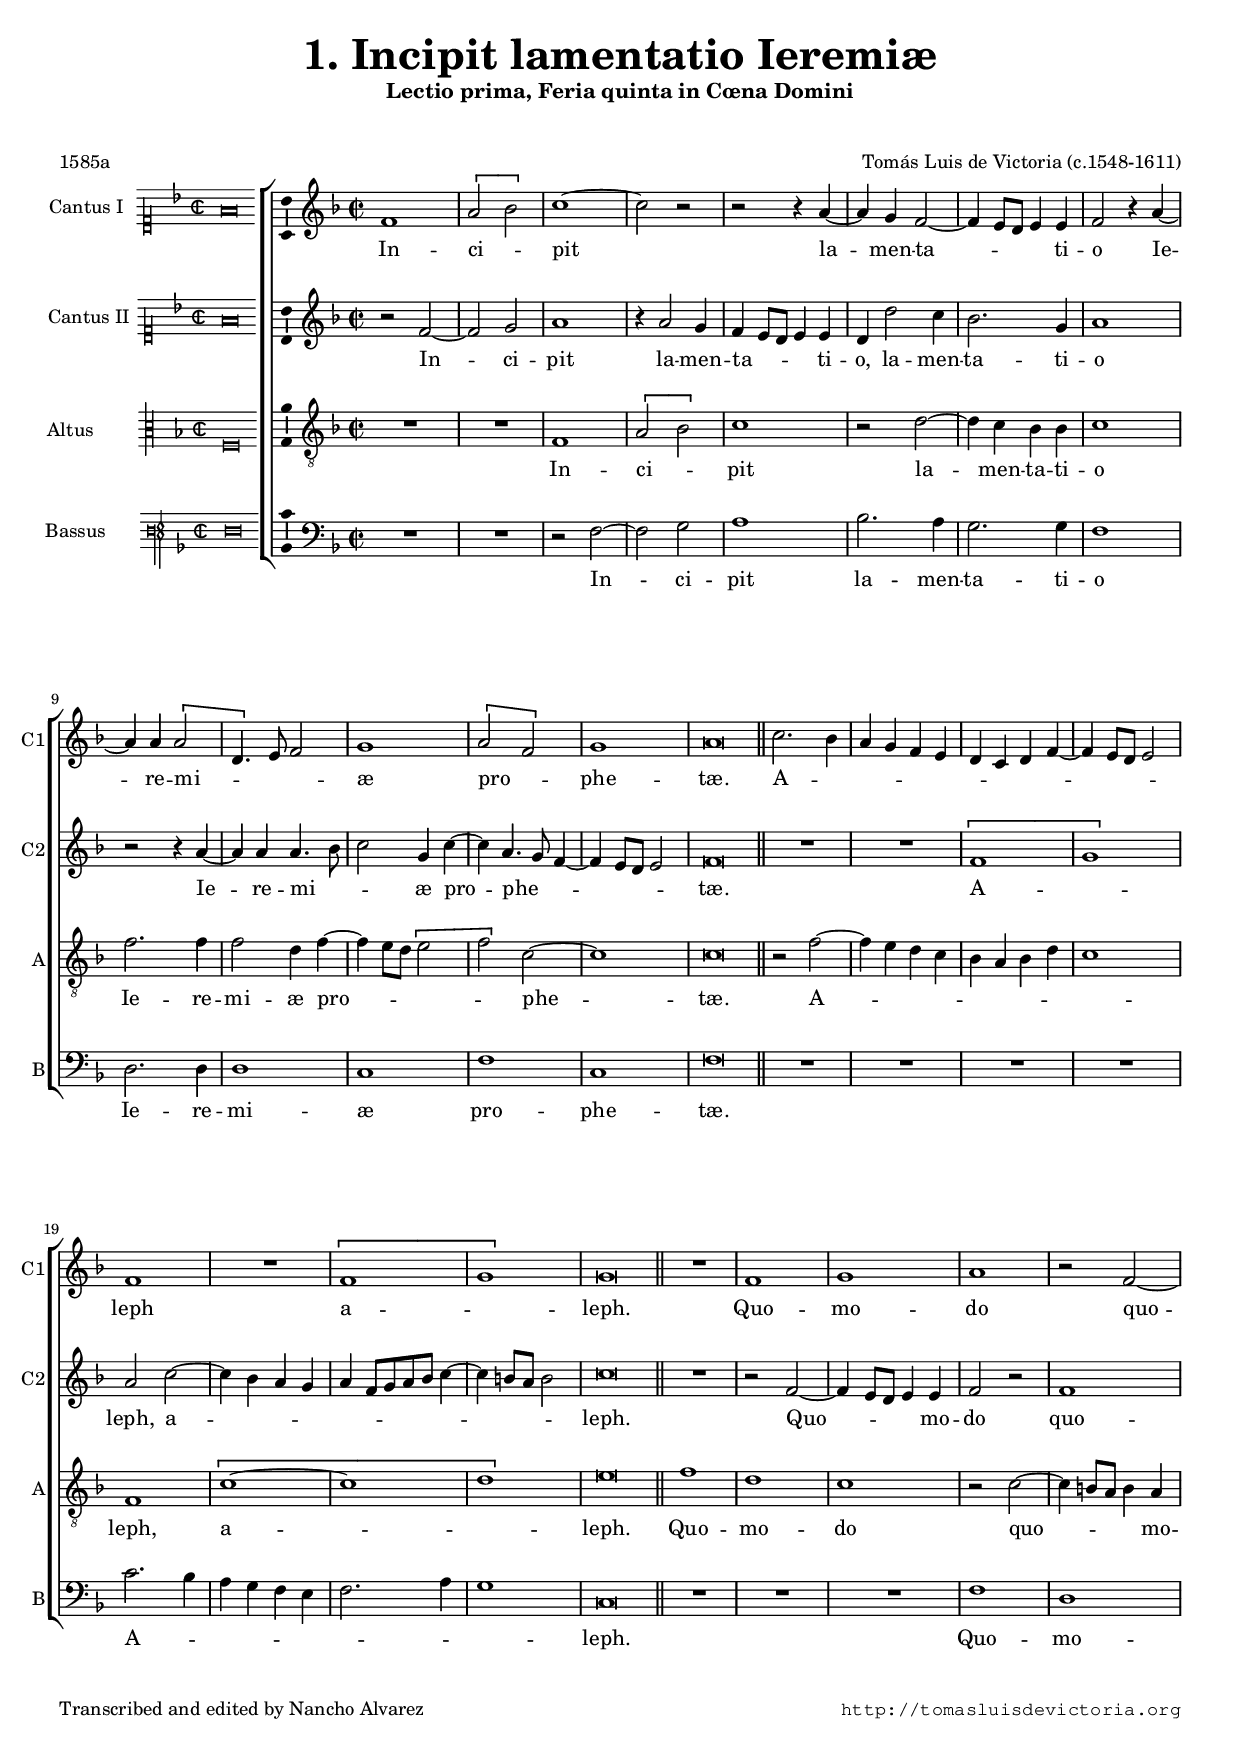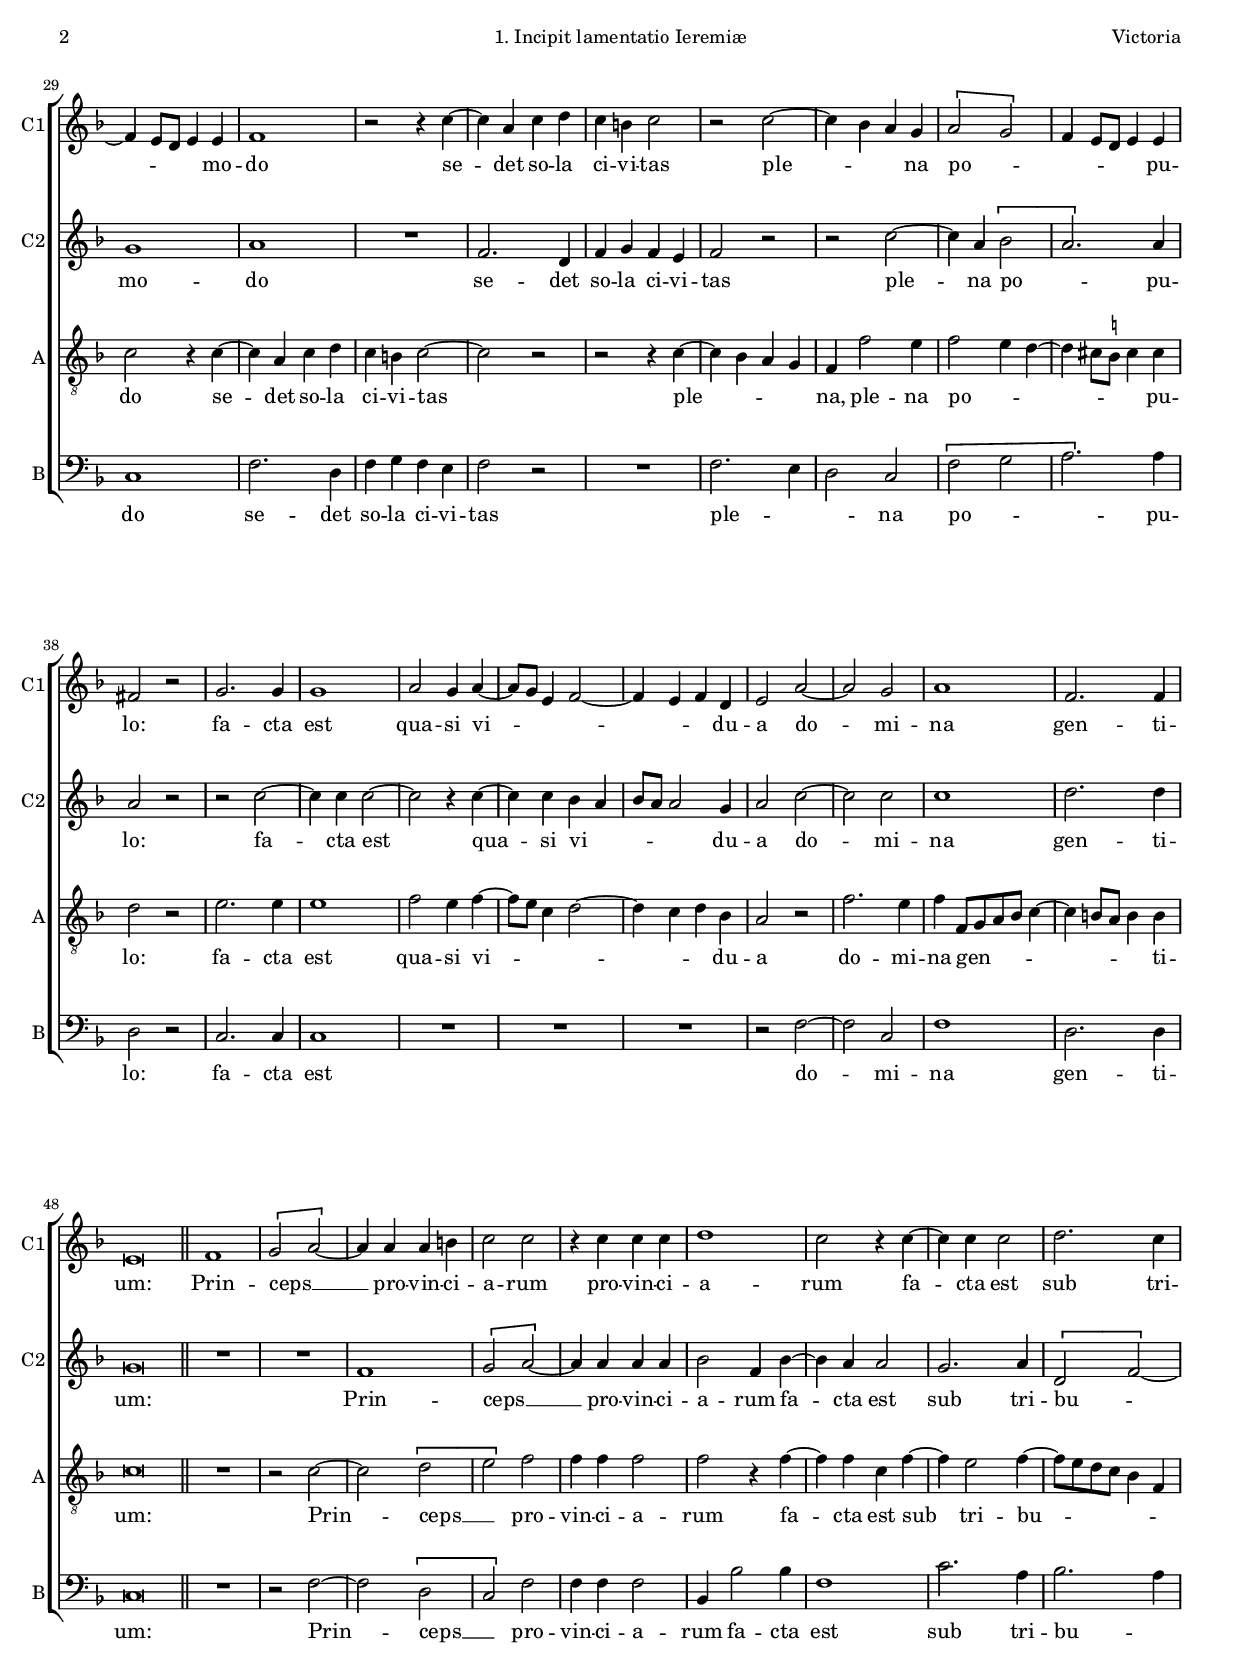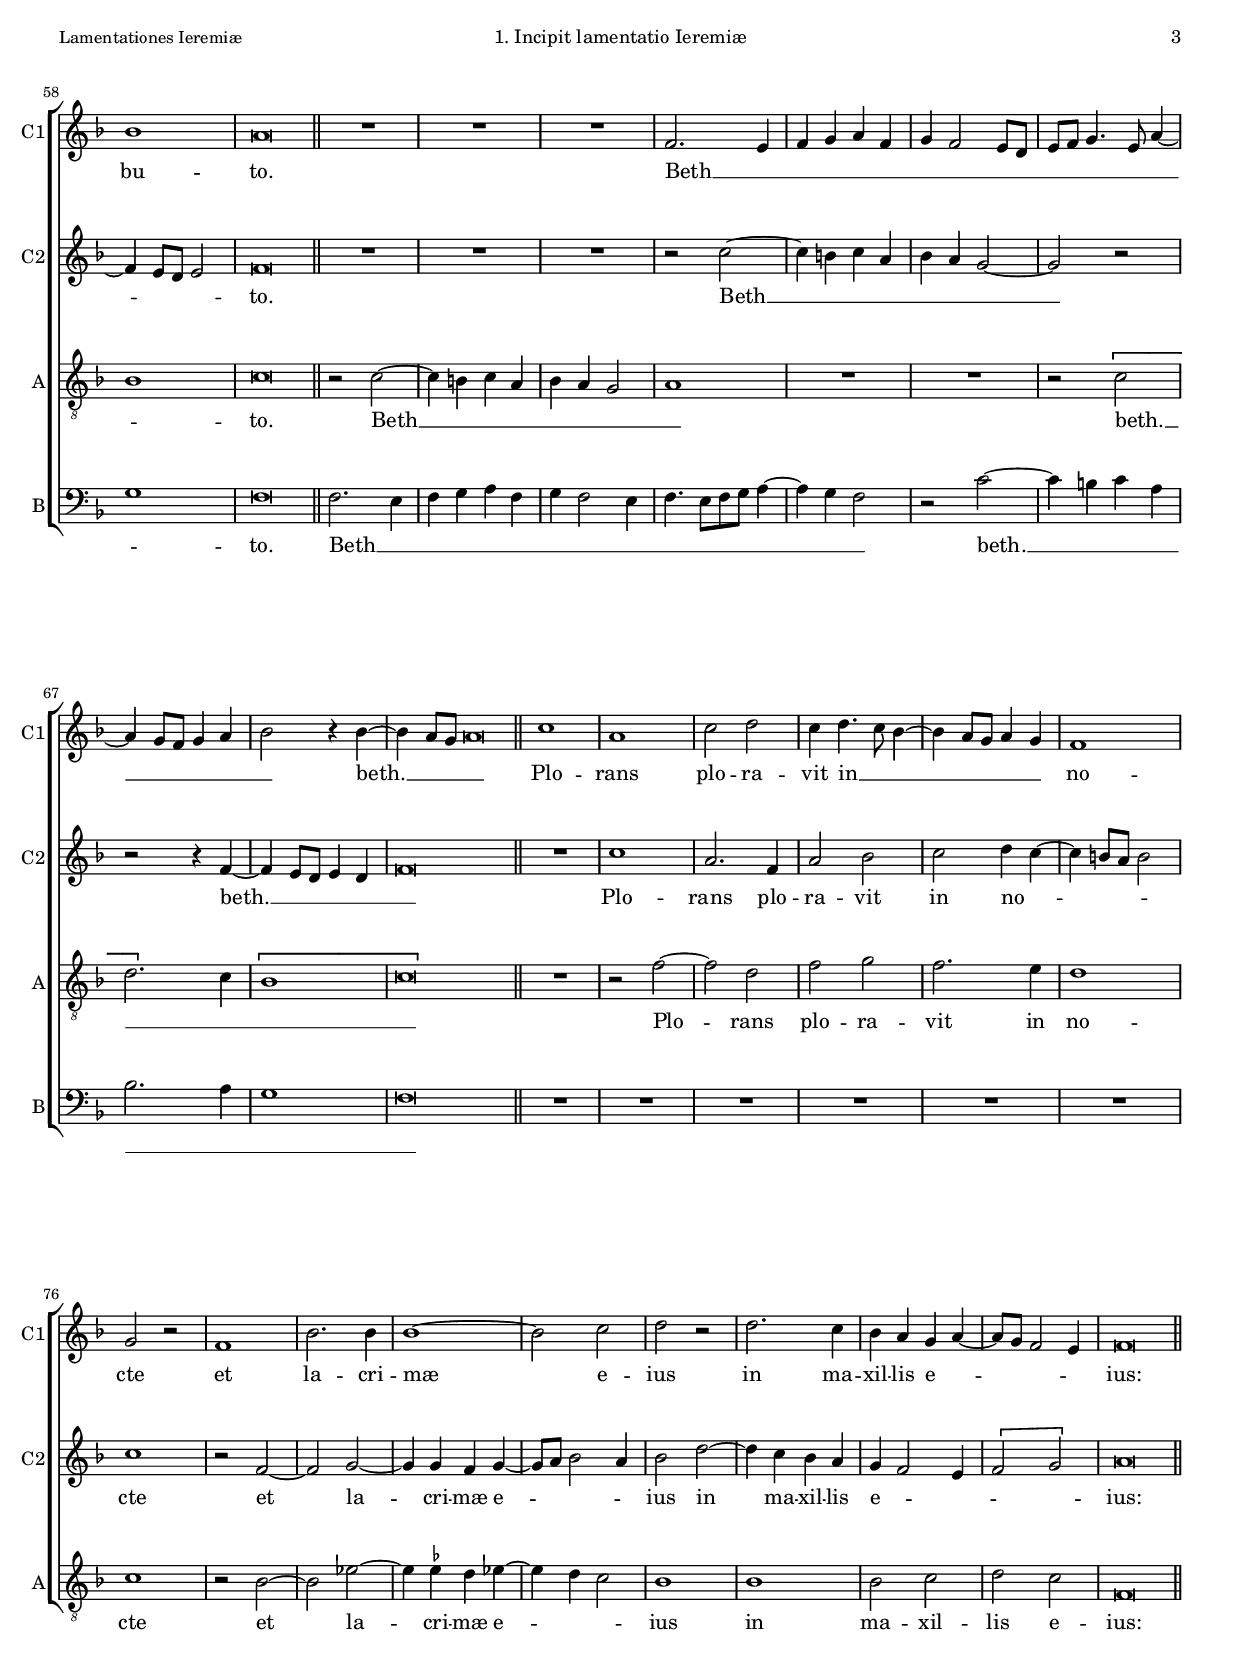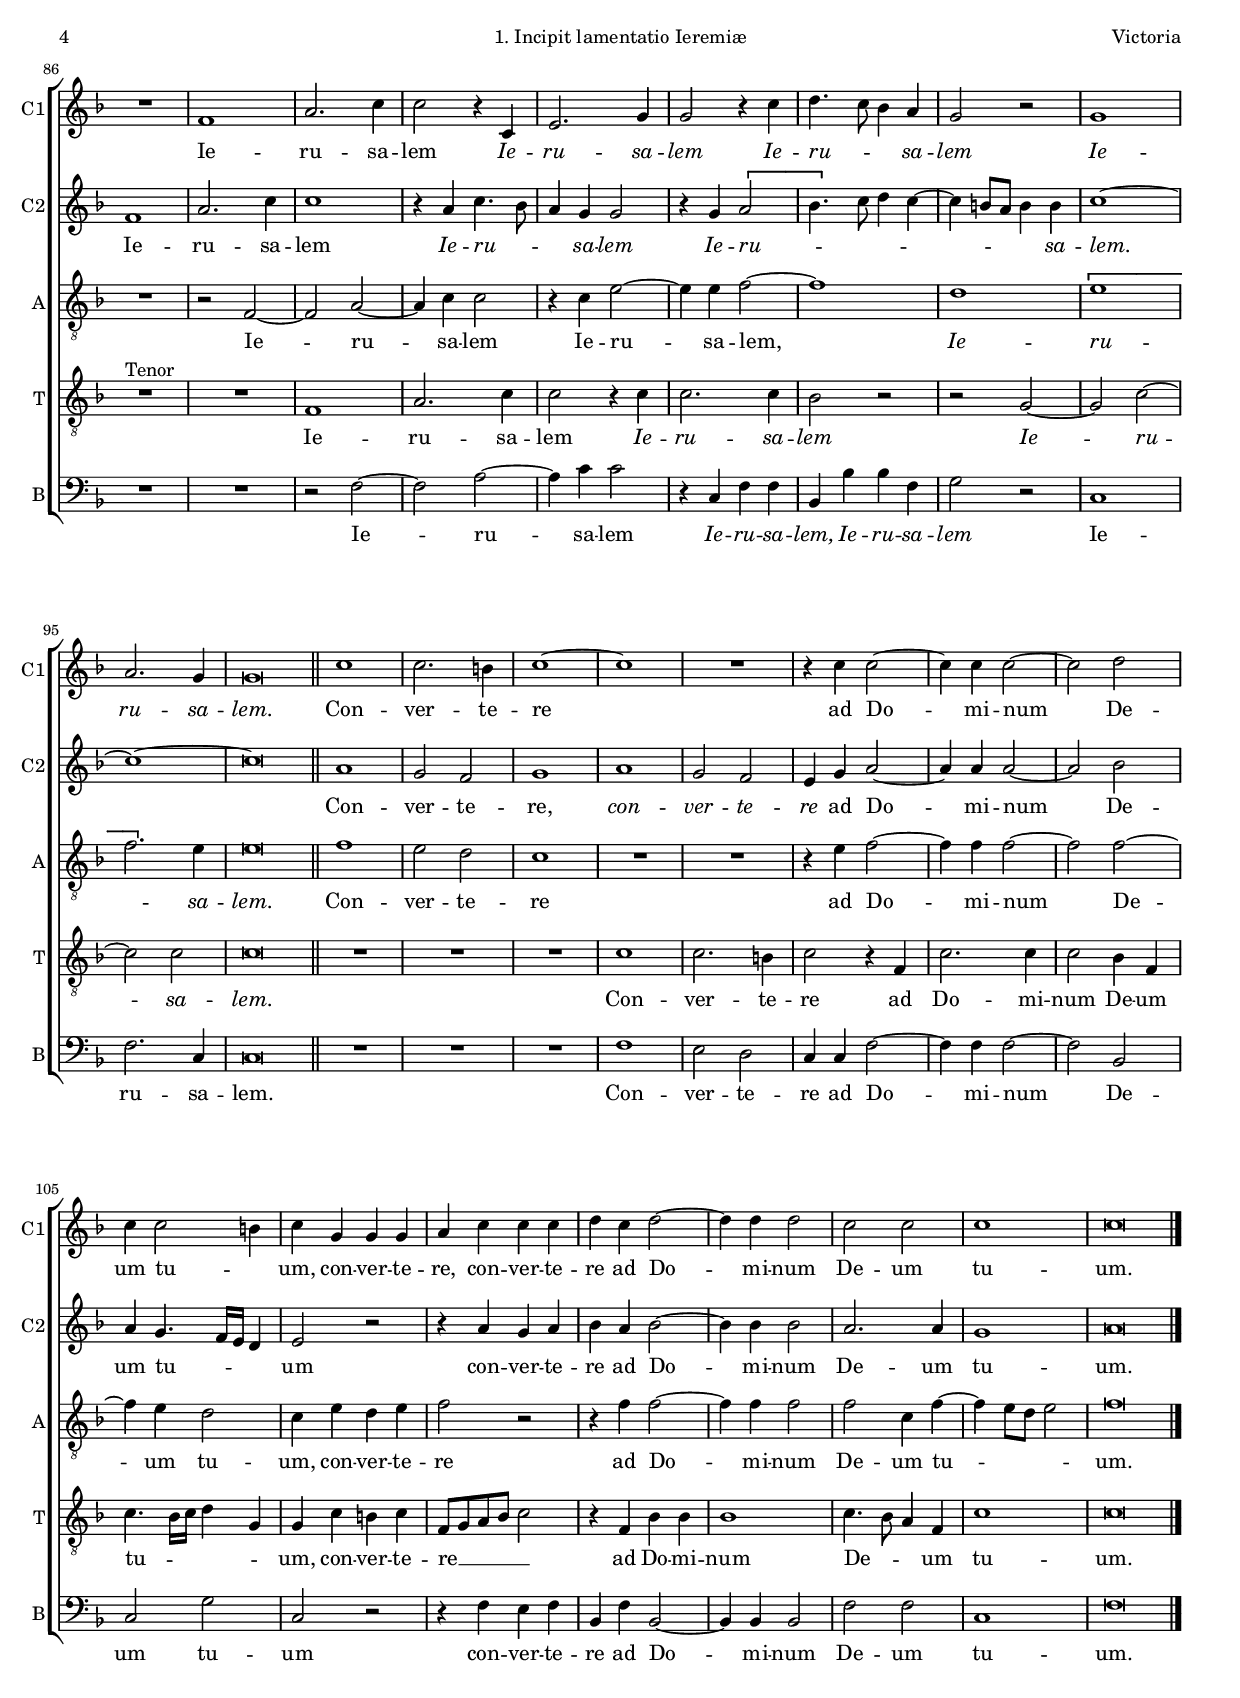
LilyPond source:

\version "2.18.0"

#(set-default-paper-size "a4")
#(set-global-staff-size 16.3)
#(ly:set-option 'point-and-click #f)
%mobile -s14 -i3.2 -m8 -ball

italicas=\override LyricText.font-shape = #'italic
rectas=\override LyricText.font-shape = #'upright
ss=\once \set suggestAccidentals = ##t
incipitwidth=20

htitle="1. Incipit lamentatio Ieremiæ"
hcomposer="Victoria"

% Lamentaciones de Jeremías
% He cotejado el texto de las lamentaciones con un breviario romano de 1686

\header {
	title=\markup{\fontsize #3 "1. Incipit lamentatio Ieremiæ" }
	subtitle=\markup{"Lectio prima, Feria quinta in Cœna Domini"}
	subsubtitle=\markup{\column{" " " "}}
	composer="Tomás Luis de Victoria (c.1548-1611)"
        pdfauthor=\composer
	poet = "1585a"
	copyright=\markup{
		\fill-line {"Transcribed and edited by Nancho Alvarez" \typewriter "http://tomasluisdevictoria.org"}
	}
%	tagline=""
}

global={\key d \minor \time 2/2 \skip 1*14 \bar "||" 
              \skip 1*9 \bar "||"
	      \skip 1*25 \bar "||"
	      %tablet \break
	      \skip 1*11 \bar "||"
	      %tablet \break
  	      \skip 1*10 \bar "||"
  	      %tablet \break
	      \skip 1*16 \bar "||" \break
	      \skip 1*11 \bar "||" 
	      \skip 1*16 \bar "|."}

cantus={
	f'1 |
	\[a'2 bes'\] |
	c''1 ~ |
	c''2 r |
%5
	r r4 a' ~ |
	a' g' f'2 ~ |
	f'4 e'8 d' e'4 e' |
	f'2 r4 a' ~ |
	a' a' \[a'2 |
%10
	d'4.\] e'8 f'2 |
	g'1 |
	\[a'2 f'\] |
	g'1 |
	a'\breve*1/2 |
%15
	c''2. bes'4 |
	a' g' f' e' |
	d' c' d' f' ~ |
	f' e'8 d' e'2 |
	f'1 |
%20
	R1*4/4 |
	\[f'1 |
	g'\] |
	g'\breve*1/2 |
	R1*4/4 |
%25
	f'1 |
	g' |
	a' |
	r2 f' ~ |
	f'4 e'8 d' e'4 e' |
%30
	f'1 |
	r2 r4 c'' ~ |
	c'' a' c'' d'' |
	c'' b' c''2 |
	r c'' ~ |
%35
	c''4 bes' a' g' |
	\[a'2 g'\] |
	f'4 e'8 d' e'4 e' |
	fis'2 r |
	g'2. g'4 |
%40
	g'1 |
	a'2 g'4 a' ~ |
	a'8 g' e'4 f'2 ~ |
	f'4 e' f' d' |
	e'2 a' ~ |
%45
	a' g' |
	a'1 |
	f'2. f'4 |
	e'\breve*1/2 |
	f'1 |
%50
	\[g'2 a' ~ \] |
	a'4 a' a' b' |
	c''2 c'' |
	r4 c'' c'' c'' |
	d''1 |
%55
	c''2 r4 c'' ~|
	c'' c'' c''2 |
	d''2. c''4 |
	bes'1 |
	a'\breve*1/2 |
%60
	R1*4/4 |
	R1*4/4 |
	R1*4/4 |
	f'2. e'4 |
	f' g' a' f' |
%65
	g' f'2 e'8 d' |
	e' f' g'4. e'8 a'4 ~ |
	a' g'8 f' g'4 a' |
	bes'2 r4 bes' ~ |
	bes' a'8 g' a'\breve*1/4 |
%70
	c''1 |
	a' |
	c''2 d'' |
	c''4 d''4. c''8 bes'4 ~ |
	bes' a'8 g' a'4 g' |
%75
	f'1 |
	g'2 r |
	f'1 |
	bes'2. bes'4 |
	bes'1 ~ |
%80
	bes'2 c'' |
	d'' r |
	d''2. c''4 |
	bes' a' g' a' ~ |
	a'8 g' f'2 e'4 |
%85
	f'\breve*1/2 |
	R1*4/4 |
	f'1 |
	a'2. c''4 |
	c''2 r4 c' |
%90
	e'2. g'4 |
	g'2 r4 c'' |
	d''4. c''8 bes'4 a' |
	g'2 r |
	g'1 |
%95
	a'2. g'4 |
	g'\breve*1/2 |
	c''1 |
	c''2. b'4 |
	c''1 ~ |
%100
	c'' |
	R1*4/4 |
	r4 c'' c''2 ~ |
	c''4 c'' c''2 ~ |
	c'' d'' |
%105
	c''4 c''2 b'4 |
	c'' g' g' g' |
	a' c'' c'' c'' |
	d'' c'' d''2 ~ |
	d''4 d'' d''2 |
%110
	c'' c'' |
	c''1 |
	c''\breve*1/2
}

cantusdos={
	r2 f' ~ |
	f' g' |
	a'1 |
	r4 a'2 g'4 |
%5
	f' e'8 d' e'4 e' |
	d' d''2 c''4 |
	bes'2. g'4 |
	a'1 |
	r2 r4 a' ~ |
%10
	a' a' a'4. bes'8 |
	c''2 g'4 c'' ~ |
	c'' a'4. g'8 f'4 ~ |
	f' e'8 d' e'2 |
	f'\breve*1/2 |
%15
	R1*4/4 |
	R1*4/4 |
	\[f'1 |
	g'\] |
	a'2 c'' ~ |
%20
	c''4 bes' a' g' |
	a'  f'8[ g' a' bes'] c''4 ~ |
	c'' b'8 a' b'2 |
	c''\breve*1/2 |
	R1*4/4 |
%25
	r2 f' ~ |
	f'4 e'8 d' e'4 e' |
	f'2 r |
	f'1 |
	g' |
%30
	a' |
	R1*4/4 |
	f'2. d'4 |
	f' g' f' e' |
	f'2 r |
%35
	r c'' ~ |
	c''4 a' \[bes'2 |
	a'2.\] a'4 |
	a'2 r |
	r c'' ~ |
%40
	c''4 c'' c''2 ~ |
	c'' r4 c'' ~ |
	c'' c'' bes' a' |
	bes'8 a' a'2 g'4 |
	a'2 c'' ~ |
%45
	c'' c'' |
	c''1 |
	d''2. d''4 |
	g'\breve*1/2 |
	R1*4/4 |
%50
	R1*4/4 |
	f'1 |
	\[g'2 a' ~ \] |
	a'4 a' a' a' |
	bes'2 f'4 bes' ~ |
%55
	bes' a' a'2 |
	g'2. a'4 |
	\[d'2 f' ~ \] |
	f'4 e'8 d' e'2 |
	f'\breve*1/2 |
%60
	R1*4/4 |
	R1*4/4 |
	R1*4/4 |
	r2 c'' ~ |
	c''4 b' c'' a' |
%65
	bes' a' g'2 ~ |
	g' r |
	r r4 f' ~ |
	f' e'8 d' e'4 d' |
	f'\breve*1/2 |
%70
	R1*4/4 |
	c''1 |
	a'2. f'4 |
	a'2 bes' |
	c'' d''4 c'' ~ |
%75
	c'' b'8 a' b'2 |
	c''1 |
	r2 f' ~ |
	f' g' ~ |
	g'4 g' f' g' ~ |
%80
	g'8 a' bes'2 a'4 |
	bes'2 d'' ~ |
	d''4 c'' bes' a' |
	g' f'2 e'4 |
	\[f'2 g'\] |
%85
	a'\breve*1/2 |
	f'1 |
	a'2. c''4 |
	c''1 |
	r4 a' c''4. bes'8 |
%90
	a'4 g' g'2 |
	r4 g' \[a'2 |
	bes'4.\] c''8 d''4 c'' ~ |
	c'' b'8 a' b'4 b' |
	c''1 ~ |
%95
	c'' ~ |
	c''\breve*1/2 |
	a'1 |
	g'2 f' |
	g'1 |
%100
	a' |
	g'2 f' |
	e'4 g' a'2 ~ |
	a'4 a' a'2 ~ |
	a' bes' |
%105
	a'4 g'4. f'16 e' d'4 |
	e'2 r |
	r4 a' g' a' |
	bes' a' bes'2 ~ |
	bes'4 bes' bes'2 |
%110
	a'2. a'4 |
	g'1 |
	a'\breve*1/2
}

altus={
	R1*4/4 |
	R1*4/4 |
	f1 |
	\[a2 bes\] |
%5
	c'1 |
	r2 d' ~ |
	d'4 c' bes bes |
	c'1 |
	f'2. f'4 |
%10
	f'2 d'4 f' ~ |
	f' e'8 d' \[e'2 |
	f'\] c' ~ |
	c'1 |
	c'\breve*1/2 |
%15
	r2 f' ~ |
	f'4 e' d' c' |
	bes a bes d' |
	c'1 |
	f |
%20
	\[c' ~ |
	c' |
	d'\] |
	e'\breve*1/2 |
	f'1 |
%25
	d' |
	c' |
	r2 c' ~ |
	c'4 b8 a b4 a |
	c'2 r4 c' ~ |
%30
	c' a c' d' |
	c' b c'2 ~ |
	c' r |
	r r4 c' ~ |
	c' bes a g |
%35
	f f'2 e'4 |
	f'2 e'4 d' ~ |
	d' cis'8 \ss b cis'4 cis' |
	d'2 r |
	e'2. e'4 |
%40
	e'1 |
	f'2 e'4 f' ~ |
	f'8 e' c'4 d'2 ~ |
	d'4 c' d' bes |
	a2 r |
%45
	f'2. e'4 |
	f'  f8[ g a bes] c'4 ~ |
	c' b8 a b4 b |
	c'\breve*1/2 |
	R1*4/4 |
%50
	r2 c' ~ |
	c' \[d' |
	e'\] f' |
	f'4 f' f'2 |
	f' r4 f' ~ |
%55
	f' f' c' f' ~ |
	f' e'2 f'4 ~ |
	f'8 e' d' c' bes4 f |
	bes1 |
	c'\breve*1/2 |
%60
	r2 c' ~ |
	c'4 b c' a |
	bes a g2 |
	a1 |
	R1*4/4 |
%65
	R1*4/4 |
	r2 \[c' |
	d'2.\] c'4 |
	\[bes1 |
	c'\breve*1/2\] |
%70
	R1*4/4 |
	r2 f' ~ |
	f' d' |
	f' g' |
	f'2. e'4 |
%75
	d'1 |
	c' |
	r2 bes ~ |
	bes ees' ~ |
	ees'4 \ss ees' d' ees'! ~ |
%80
	ees' d' c'2 |
	bes1 |
	bes |
	bes2 c' |
	d' c' |
%85
	f\breve*1/2 |
	R1*4/4 |
	r2 f ~ |
	f a ~ |
	a4 c' c'2 |
%90
	r4 c' e'2 ~ |
	e'4 e' f'2 ~ |
	f'1 |
	d' |
	\[e' |
%95
	f'2.\] e'4 |
	e'\breve*1/2 |
	f'1 |
	e'2 d' |
	c'1 |
%100
	R1*4/4 |
	R1*4/4 |
	r4 e' f'2 ~ |
	f'4 f' f'2 ~ |
	f' f' ~ |
%105
	f'4 e' d'2 |
	c'4 e' d' e' |
	f'2 r |
	r4 f' f'2 ~ |
	f'4 f' f'2 |
%110
	f' c'4 f' ~ |
	f' e'8 d' e'2 |
	f'\breve*1/2
}

tenor={
	R1*4/4 |
	R1*4/4 |
	R1*4/4 |
	R1*4/4 |
%5
	R1*4/4 |
	R1*4/4 |
	R1*4/4 |
	R1*4/4 |
	R1*4/4 |
%10
	R1*4/4 |
	R1*4/4 |
	R1*4/4 |
	R1*4/4 |
	R1*4/4 |
%15
	R1*4/4 |
	R1*4/4 |
	R1*4/4 |
	R1*4/4 |
	R1*4/4 |
%20
	R1*4/4 |
	R1*4/4 |
	R1*4/4 |
	R1*4/4 |
	R1*4/4 |
%25
	R1*4/4 |
	R1*4/4 |
	R1*4/4 |
	R1*4/4 |
	R1*4/4 |
%30
	R1*4/4 |
	R1*4/4 |
	R1*4/4 |
	R1*4/4 |
	R1*4/4 |
%35
	R1*4/4 |
	R1*4/4 |
	R1*4/4 |
	R1*4/4 |
	R1*4/4 |
%40
	R1*4/4 |
	R1*4/4 |
	R1*4/4 |
	R1*4/4 |
	R1*4/4 |
%45
	R1*4/4 |
	R1*4/4 |
	R1*4/4 |
	R1*4/4 |
	R1*4/4 |
%50
	R1*4/4 |
	R1*4/4 |
	R1*4/4 |
	R1*4/4 |
	R1*4/4 |
%55
	R1*4/4 |
	R1*4/4 |
	R1*4/4 |
	R1*4/4 |
	R1*4/4 |
%60
	R1*4/4 |
	R1*4/4 |
	R1*4/4 |
	R1*4/4 |
	R1*4/4 |
%65
	R1*4/4 |
	R1*4/4 |
	R1*4/4 |
	R1*4/4 |
	R1*4/4 |
%70
	R1*4/4 |
	R1*4/4 |
	R1*4/4 |
	R1*4/4 |
	R1*4/4 |
%75
	R1*4/4 |
	R1*4/4 |
	R1*4/4 |
	R1*4/4 |
	R1*4/4 |
%80
	R1*4/4 |
	R1*4/4 |
	R1*4/4 |
	R1*4/4 |
	R1*4/4 |
%85
	R1*4/4 |
	% petrucci-c4
	s4*0^\markup{"Tenor"}
	R1*4/4 |
	R1*4/4 |
	f1 |
	a2. c'4 |
%90
	c'2 r4 c' |
	c'2. c'4 |
	bes2 r |
	r g ~ |
	g c' ~ |
%95
	c' c' |
	c'\breve*1/2 |
	R1*4/4 |
	R1*4/4 |
	R1*4/4 |
%100
	c'1 |
	c'2. b4 |
	c'2 r4 f |
	c'2. c'4 |
	c'2 bes4 f |
%105
	c'4. bes16 c' d'4 g |
	g c' b c' |
	f8 g a bes c'2 |
	r4 f bes bes |
	bes1 |
%110
	c'4. bes8 a4 f |
	c'1 |
	c'\breve*1/2
}

bassus={
	R1*4/4 |
	R1*4/4 |
	r2 f ~ |
	f g |
%5
	a1 |
	bes2. a4 |
	g2. g4 |
	f1 |
	d2. d4 |
%10
	d1 |
	c |
	f |
	c |
	f\breve*1/2 |
%15
	R1*4/4 |
	R1*4/4 |
	R1*4/4 |
	R1*4/4 |
	c'2. bes4 |
%20
	a g f e |
	f2. a4 |
	g1 |
	c\breve*1/2 |
	R1*4/4 |
%25
	R1*4/4 |
	R1*4/4 |
	f1 |
	d |
	c |
%30
	f2. d4 |
	f g f e |
	f2 r |
	R1*4/4 |
	f2. e4 |
%35
	d2 c |
	\[f g |
	a2.\] a4 |
	d2 r |
	c2. c4 |
%40
	c1 |
	R1*4/4 |
	R1*4/4 |
	R1*4/4 |
	r2 f ~ |
%45
	f c |
	f1 |
	d2. d4 |
	c\breve*1/2 |
	R1*4/4 |
%50
	r2 f ~ |
	f \[d |
	c\] f |
	f4 f f2 |
	bes,4 bes2 bes4 |
%55
	f1 |
	c'2. a4 |
	bes2. a4 |
	g1 |
	f\breve*1/2 |
%60
	f2. e4 |
	f g a f |
	g f2 e4 |
	f4.  e8[ f g] a4 ~ |
	a g f2 |
%65
	r c' ~ |
	c'4 b c' a |
	bes2. a4 |
	g1 |
	f\breve*1/2 |
%70
	R1*4/4 |
	R1*4/4 |
	R1*4/4 |
	R1*4/4 |
	R1*4/4 |
%75
	R1*4/4 |
	R1*4/4 |
	R1*4/4 |
	R1*4/4 |
	R1*4/4 |
%80
	R1*4/4 |
	R1*4/4 |
	R1*4/4 |
	R1*4/4 |
	R1*4/4 |
%85
	R1*4/4 |
	R1*4/4 |
	R1*4/4 |
	r2 f ~ |
	f a ~ |
%90
	a4 c' c'2 |
	r4 c f f |
	bes, bes bes f |
	g2 r |
	c1 |
%95
	f2. c4 |
	c\breve*1/2 |
	R1*4/4 |
	R1*4/4 |
	R1*4/4 |
%100
	f1 |
	e2 d |
	c4 c f2 ~ |
	f4 f f2 ~ |
	f bes, |
%105
	c g |
	c r |
	r4 f e f |
	bes, f bes,2 ~ |
	bes,4 bes, bes,2 |
%110
	f f |
	c1 |
	f\breve*1/2
}

textocantus=\lyricmode{
In -- ci -- _ pit _
la -- _ men -- ta -- _ _ _ _ ti -- o 
Ie -- _ re -- mi -- _ _ _ æ 
pro -- _ phe -- tæ.
A -- _ _ _ _ _ _ _ _ _ _ _ _ _ leph 
a -- _ leph.
Quo -- mo -- do
quo -- _ _ _ _ mo -- do
se -- _ det so -- la ci -- vi -- tas
ple -- _ _ _ na po -- _ _ _ _ _ pu -- lo:
fa -- cta est
qua -- si vi -- _ _ _ _ _ _ _ du -- a do -- _ mi -- na
gen -- ti -- um:
Prin -- ceps __ _ _ pro -- vin -- ci -- a -- rum
pro -- vin -- ci -- a -- rum
fa -- _ cta est sub tri -- bu -- to.
Beth __ _ _ _ _ _ _ _ _ _ _ _ _ _ _ _ _ _ _ _ _  
beth. __ _ _ _ _ 
Plo -- rans plo -- ra -- vit in __ _ _ _ _ _ _ _  
no -- cte
et la -- cri -- mæ _ e -- ius
% maxilis
in ma -- xil -- lis e -- _ _ _ _ _ ius:
% Hierusalem
Ie -- ru -- sa -- lem
\italicas
Ie -- ru -- sa -- lem
Ie -- ru -- _ _ sa -- lem
Ie -- ru --  sa -- lem.
\rectas
Con -- ver -- te -- re _
ad Do -- _ mi -- num _ De -- um tu -- _ um, 
con -- ver -- te -- re,
con -- ver -- te -- re
ad Do -- _ mi -- num De -- um tu -- um.
}

textocantusdos=\lyricmode{
In -- _ ci -- pit 
la -- men -- ta -- _ _ _ ti -- o,
la -- men -- ta -- ti -- o
Ie -- _ re -- mi -- _ _ æ
pro -- _ phe -- _ _ _ _ _ _ tæ.
A -- _ leph,
a -- _ _ _ _ _ _ _ _ _ _ _ _ _ _ leph.
Quo -- _ _ _ _ mo -- do
quo -- mo -- do
se -- det so -- la ci -- vi -- tas
ple -- _ na po -- _  pu -- lo:
fa -- _ cta est _ qua -- _ si vi -- _ _ _ _ du -- a
do -- _ mi -- na
gen -- ti -- um:
Prin -- ceps __ _ _ pro -- vin -- ci -- a -- rum
fa -- _ cta est sub tri -- bu -- _ _ _ _ _ to.
Beth __ _ _ _ _ _ _ _ _ 
beth. __ _ _ _ _ _ _ 
Plo -- rans plo -- ra -- vit in no -- _ _ _ _ _ cte
et _ la -- _ cri -- mæ e -- _ _ _ _ ius
in _ ma -- xil -- lis e -- _ _ _ _ ius:
Ie -- ru -- sa -- lem
\italicas
Ie -- ru -- _ _ sa -- lem
Ie -- ru -- _ _ _ _ _ _ _ _ sa -- lem. _ _
\rectas
Con -- ver -- te -- re,
\italicas
con -- ver -- te -- re
\rectas
ad Do -- _ mi -- num _
De -- um tu -- _ _ _ um
con -- ver -- te -- re ad Do -- _ mi -- num De -- um tu -- um.
}

textoaltus=\lyricmode{
In -- ci -- _ pit 
la -- _ men -- ta -- ti -- o 
Ie -- re -- mi -- æ
pro -- _ _ _ _ _ phe -- _ tæ.
A -- _ _ _ _ _ _ _ _ _ leph,
a -- _ _ leph.
Quo -- mo -- do
quo -- _ _ _ _ mo -- do 
se -- _ det so -- la ci -- vi -- tas _
ple -- _ _ _ _ na,
ple -- na po -- _ _ _ _ _ _ pu -- lo:
fa -- cta est
qua -- si vi -- _ _ _ _ _ _ _ du -- a
do -- mi -- na 
gen -- _ _ _ _ _ _ _ _ ti -- um:
Prin -- _ ceps __ _
pro -- vin -- ci -- a -- rum
fa -- _ cta est sub _  tri -- bu -- _ _ _ _ _ _ _ to.
Beth __ _ _ _ _ _ _ _ _
beth. __ _ _ _ _ 
Plo -- _ rans plo -- ra -- vit in no -- cte
et _ la -- _ cri -- mæ e -- _ _ _ ius in
ma -- xil -- lis e -- ius:
Ie -- _ ru -- _ sa -- lem
Ie -- ru -- _ sa -- lem, _
\italicas
Ie -- ru -- _ sa -- lem.
\rectas
Con -- ver -- te -- re
ad Do -- _ mi -- num _ De -- _ um tu -- um,
con -- ver -- te -- re
ad Do -- _ mi -- num De -- um tu -- _ _ _ _ um.
}

textotenor=\lyricmode{
Ie -- ru -- sa -- lem
\italicas
Ie -- ru -- sa -- lem
Ie -- _ ru -- _ sa -- lem.
\rectas
Con -- ver -- te -- re
ad Do -- mi -- num De -- um tu -- _ _ _ _ um,
con -- ver -- te -- re __ _ _ _ _ 
ad Do -- mi -- num
De -- _ _ um tu -- um.
}

textobassus=\lyricmode{
In -- _ ci -- pit 
la -- men -- ta -- ti -- o
Ie -- re -- mi -- æ
pro -- phe -- tæ.
A -- _ _ _ _ _ _ _ _  leph.
Quo -- mo -- do
se -- det so -- la ci -- vi -- tas
ple -- _ _ na po -- _ _ pu -- lo:
fa -- cta est
do -- _ mi -- na
gen -- ti -- um:
Prin -- _ ceps __ _
pro -- vin -- ci -- a -- rum
fa -- cta est sub tri -- bu -- _ _ to.
Beth __ _ _ _ _ _ _ _ _ _ _ _ _ _ _ _ _ 
beth. __ _ _ _ _ _ _ _ _ 
Ie -- _ ru -- _ sa -- lem
\italicas
Ie -- ru -- sa -- lem,
Ie -- ru -- sa -- lem
\rectas
Ie -- ru -- sa -- lem.
Con -- ver -- te -- re ad Do -- _ mi -- num _
De -- um tu -- um
con -- ver -- te -- re ad
Do -- _ mi -- num 
De -- um  tu -- um.
}



incipitcantus=\markup{
	\score{
		{ 
		\set Staff.instrumentName="Cantus I  "
		\override NoteHead.style = #'neomensural
		\override Rest.style = #'neomensural
		\override Staff.TimeSignature.style = #'neomensural
		\cadenzaOn 
		\clef "petrucci-c1"
		\key d \minor
		\time 2/2
		f'\breve 
		} 
	\layout { line-width=\incipitwidth indent = 0 }
	}
}


incipitcantusdos=\markup{
	\score{
		{ 
		\set Staff.instrumentName="Cantus II "
		\override NoteHead.style = #'neomensural 
		\override Rest.style = #'neomensural
		\override Staff.TimeSignature.style = #'neomensural
		\cadenzaOn 
		\clef "petrucci-c1"
		\key d \minor
		\time 2/2
		f'\breve
		} 
	\layout { line-width=\incipitwidth indent = 0 }
	}
}


incipitaltus=\markup{
	\score{
		{ 
		\set Staff.instrumentName="Altus        "
		\override NoteHead.style = #'neomensural 
		\override Rest.style = #'neomensural
		\override Staff.TimeSignature.style = #'neomensural
		\cadenzaOn 
		\clef "petrucci-c3"
		\key d \minor
		\time 2/2
		f\breve
		} 
	\layout { line-width=\incipitwidth indent = 0 }
	}
}


incipitbassus=\markup{
	\score{
		{ 
		\set Staff.instrumentName="Bassus      "
		\override NoteHead.style = #'neomensural 
		\override Rest.style = #'neomensural
		\override Staff.TimeSignature.style = #'neomensural
		\cadenzaOn 
		\clef "petrucci-f3"
		\key d \minor
		\time 2/2
		f\breve
		} 
	\layout { line-width=\incipitwidth indent = 0 }
	}
}



\score {
\transpose c' c' {
\new ChoirStaff<<
		\new Staff <<\global
		\new Voice="v1" {
			\set Staff.shortInstrumentName = "C1"
			\set Staff.instrumentName = \incipitcantus
			\clef "treble"
			\cantus }
		\new Lyrics \lyricsto "v1" { \textocantus }
		>>

		\new Staff <<\global
		\new Voice="v2" {
			\set Staff.shortInstrumentName = "C2"
			\set Staff.instrumentName = \incipitcantusdos
			\clef "treble"
			\cantusdos }
		\new Lyrics \lyricsto "v2" { \textocantusdos }
		>>

		\new Staff <<\global
		\new Voice = "v3" {
			\set Staff.shortInstrumentName = "A"
			\set Staff.instrumentName = \incipitaltus
			\clef "G_8"	
			\altus }
		\new Lyrics \lyricsto "v3" { \textoaltus }
		>>

		\new Staff \with {\remove "Ambitus_engraver"} <<\global
		\new Voice = "v4" {
			\set Staff.shortInstrumentName = "T"
			\set Staff.instrumentName = "Tenor"
			\clef "G_8"	
			\tenor }
		\new Lyrics \lyricsto "v4" { \textotenor }
		>>
		
		\new Staff <<\global
		\new Voice = "v5" {
			\set Staff.shortInstrumentName = "B"
			\set Staff.instrumentName = \incipitbassus 
			\clef "bass"
			\bassus }
		\new Lyrics \lyricsto "v5" { \textobassus }	
		>>
	>>
      } %transpose

\layout{ 
	\context {\Score \override BarNumber.padding = #2 }
	\context {\Lyrics 
			\override LyricText.font-size = #1.2 
			\override LyricHyphen.minimum-distance = #0.33
	}
	\context {\Voice melismaBusyProperties = #'() }
	\context {\Staff \consists Ambitus_engraver 
			\RemoveEmptyStaves
			\override VerticalAxisGroup.remove-first = ##t	
			\override LigatureBracket.padding = #1
			\override VerticalAxisGroup.staff-staff-spacing =
			#'((basic-distance . 11) (minimum-distance . 0) (padding . 1))
	}
}

%\midi {\tempo 4 = 100}

}

\paper{
	evenHeaderMarkup=\markup  \fill-line { \fromproperty #'page:page-number-string \htitle \hcomposer }
	oddHeaderMarkup= \markup  \fill-line { \on-the-fly #not-first-page \smaller "Lamentationes Ieremiæ" \on-the-fly #not-first-page \htitle \on-the-fly #not-first-page \fromproperty #'page:page-number-string }
	%system-count=8
	%page-count=1
	ragged-last-bottom = ##f
	indent=3.6\cm
	system-system-spacing =
	#'((basic-distance . 20) (minimum-distance . 0) (padding . 5))
	top-system-spacing = % header
	#'((basic-distance . 9) (minimum-distance . 0) (padding . 0))
	last-bottom-spacing = % footer
	#'((basic-distance . 12) (minimum-distance . 0) (padding . 0))
	%top-markup-spacing #'basic-distance = 0
	%markup-system-spacing #'basic-distance = 20
}